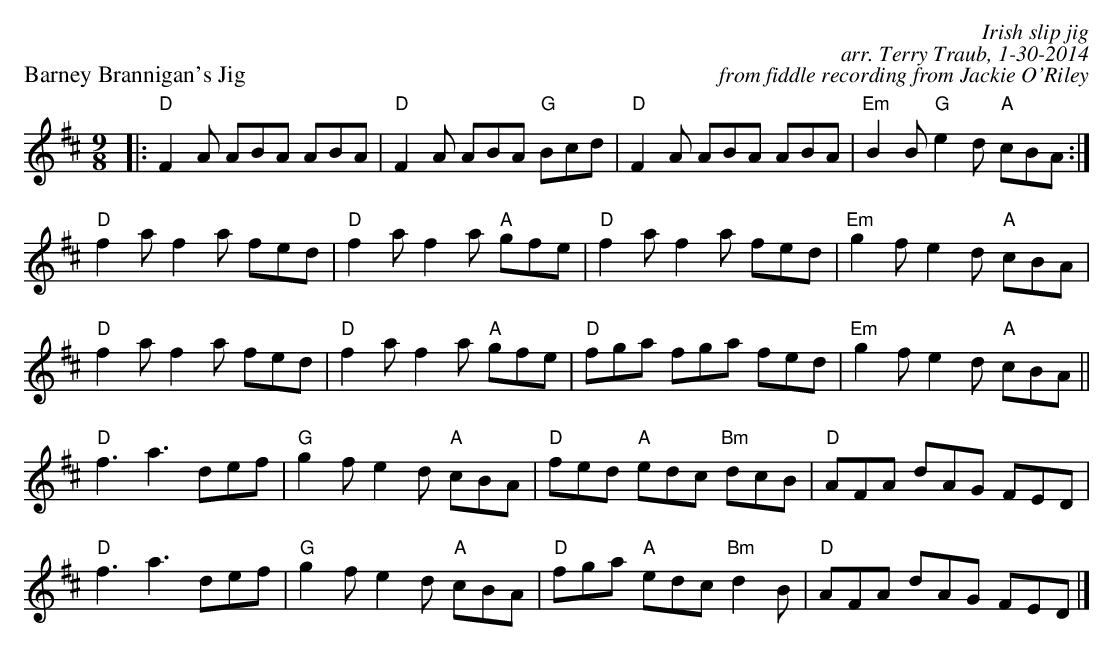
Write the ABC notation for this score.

X:1
P: Barney Brannigan's Jig
C: Irish slip jig
C: arr. Terry Traub, 1-30-2014
C: from fiddle recording from Jackie O'Riley
M: 9/8
L: 1/8
K: D
|: "D"F2 A ABA ABA|"D"F2 A ABA "G"Bcd|"D"F2 A ABA ABA|"Em"B2B "G"e2d "A"cBA :|
"D"f2a f2a fed|"D"f2a f2a "A"gfe|"D"f2a f2a fed|"Em"g2f e2d "A"cBA|
"D"f2a f2a fed|"D"f2a f2a "A"gfe|"D"fga fga fed|"Em"g2f e2d "A"cBA||
"D"f3 a3 def|"G"g2f e2d "A"cBA|"D"fed "A"edc "Bm"dcB|"D"AFA dAG FED|
"D"f3 a3 def|"G"g2f e2d "A"cBA|"D"fga "A"edc "Bm"d2B|"D"AFA dAG FED|]
